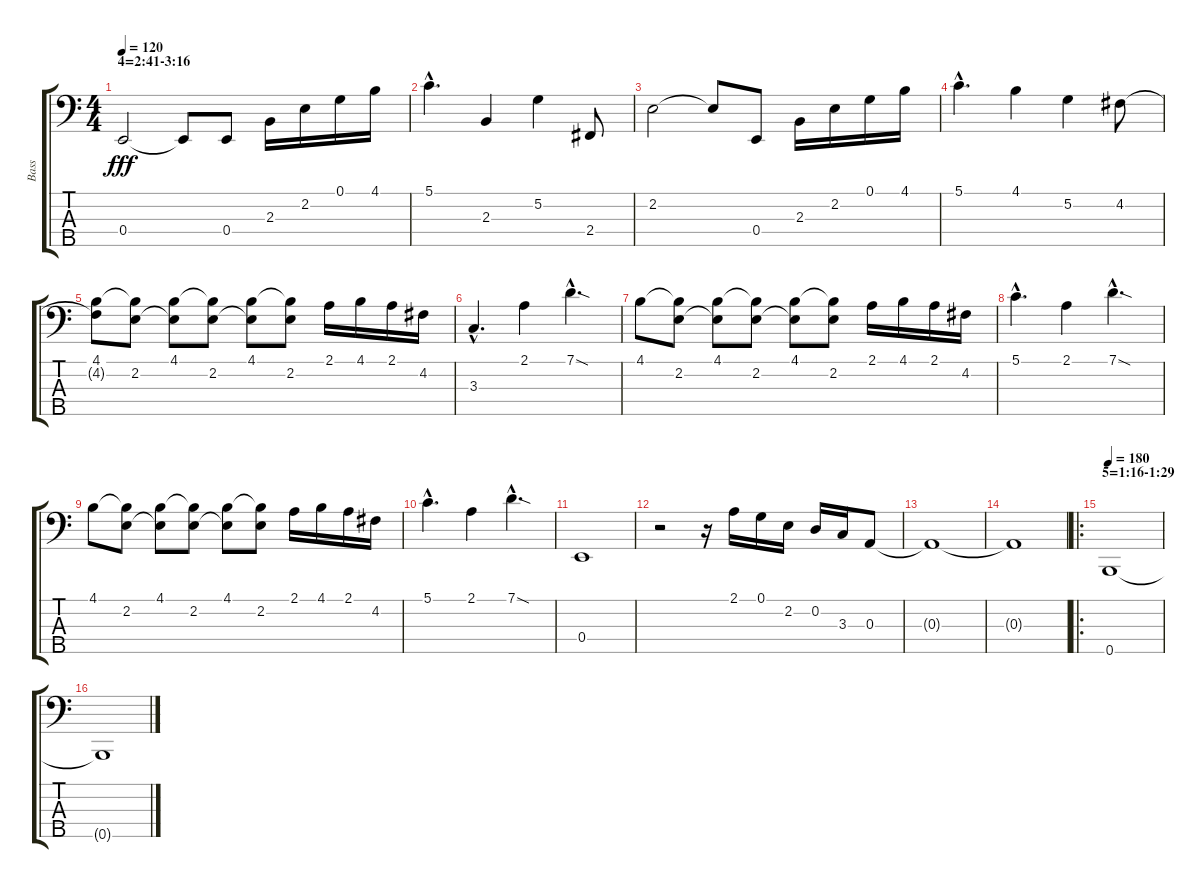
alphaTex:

\track ("Bass" "Bass") {instrument electricbasspick}
\staff {score tabs}
\tuning (G2 D2 A1 E1 B0) {hide}
\ts (4 4)
\section ("" "4=2:41-3:16")
\tempo 120
\clef f4
\ks c
0.4.2{dy fff volume 8} 0.4{t}.8 0.4.8 2.3.16 2.2.16 0.1.16 4.1.16 |
5.1{hac}.4{d} 2.3.4 5.2.4 2.4.8 |
2.2.2 2.2{t}.8 0.4.8 2.3.16 2.2.16 0.1.16 4.1.16 |
5.1{hac}.4{d} 4.1.4 5.2.4 4.2.8 |
(4.1 4.2{t}).8 (4.1{t} 2.2).8 (4.1 2.2{t}).8 (4.1{t} 2.2).8 (4.1 2.2{t}).8 (4.1{t} 2.2).8 2.1.16 4.1.16 2.1.16 4.2.16 |
3.3{hac}.4{d} 2.1.4 7.1{sod hac}.4{d} |
4.1.8 (4.1{t} 2.2).8 (4.1 2.2{t}).8 (4.1{t} 2.2).8 (4.1 2.2{t}).8 (4.1{t} 2.2).8 2.1.16 4.1.16 2.1.16 4.2.16 |
5.1{hac}.4{d} 2.1.4 7.1{sod hac}.4{d} |
4.1.8 (4.1{t} 2.2).8 (4.1 2.2{t}).8 (4.1{t} 2.2).8 (4.1 2.2{t}).8 (4.1{t} 2.2).8 2.1.16 4.1.16 2.1.16 4.2.16 |
5.1{hac}.4{d} 2.1.4 7.1{sod hac}.4{d} |
0.4.1 |
r.2 r.16 2.1.16 0.1.16 2.2.16 0.2.16 3.3.16 0.3.8 |
0.3{t}.1{volume 16} |
0.3{t}.1 |
\ro
\section ("" "5=1:16-1:29")
\tempo 180
0.5.1{volume 16} |
0.5{t}.1
